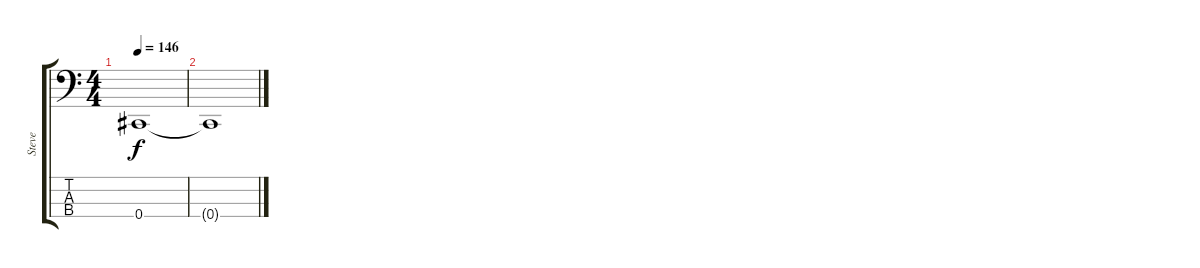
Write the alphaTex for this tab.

\track ("Steve" "Steve") {instrument electricbassfinger}
\staff {score tabs}
\tuning (E2 B1 Gb1 Db1) {hide}
\ts (4 4)
\tempo 146
\clef f4
\ks c
0.4{t}.1{dy f} |
0.4{t}.1
